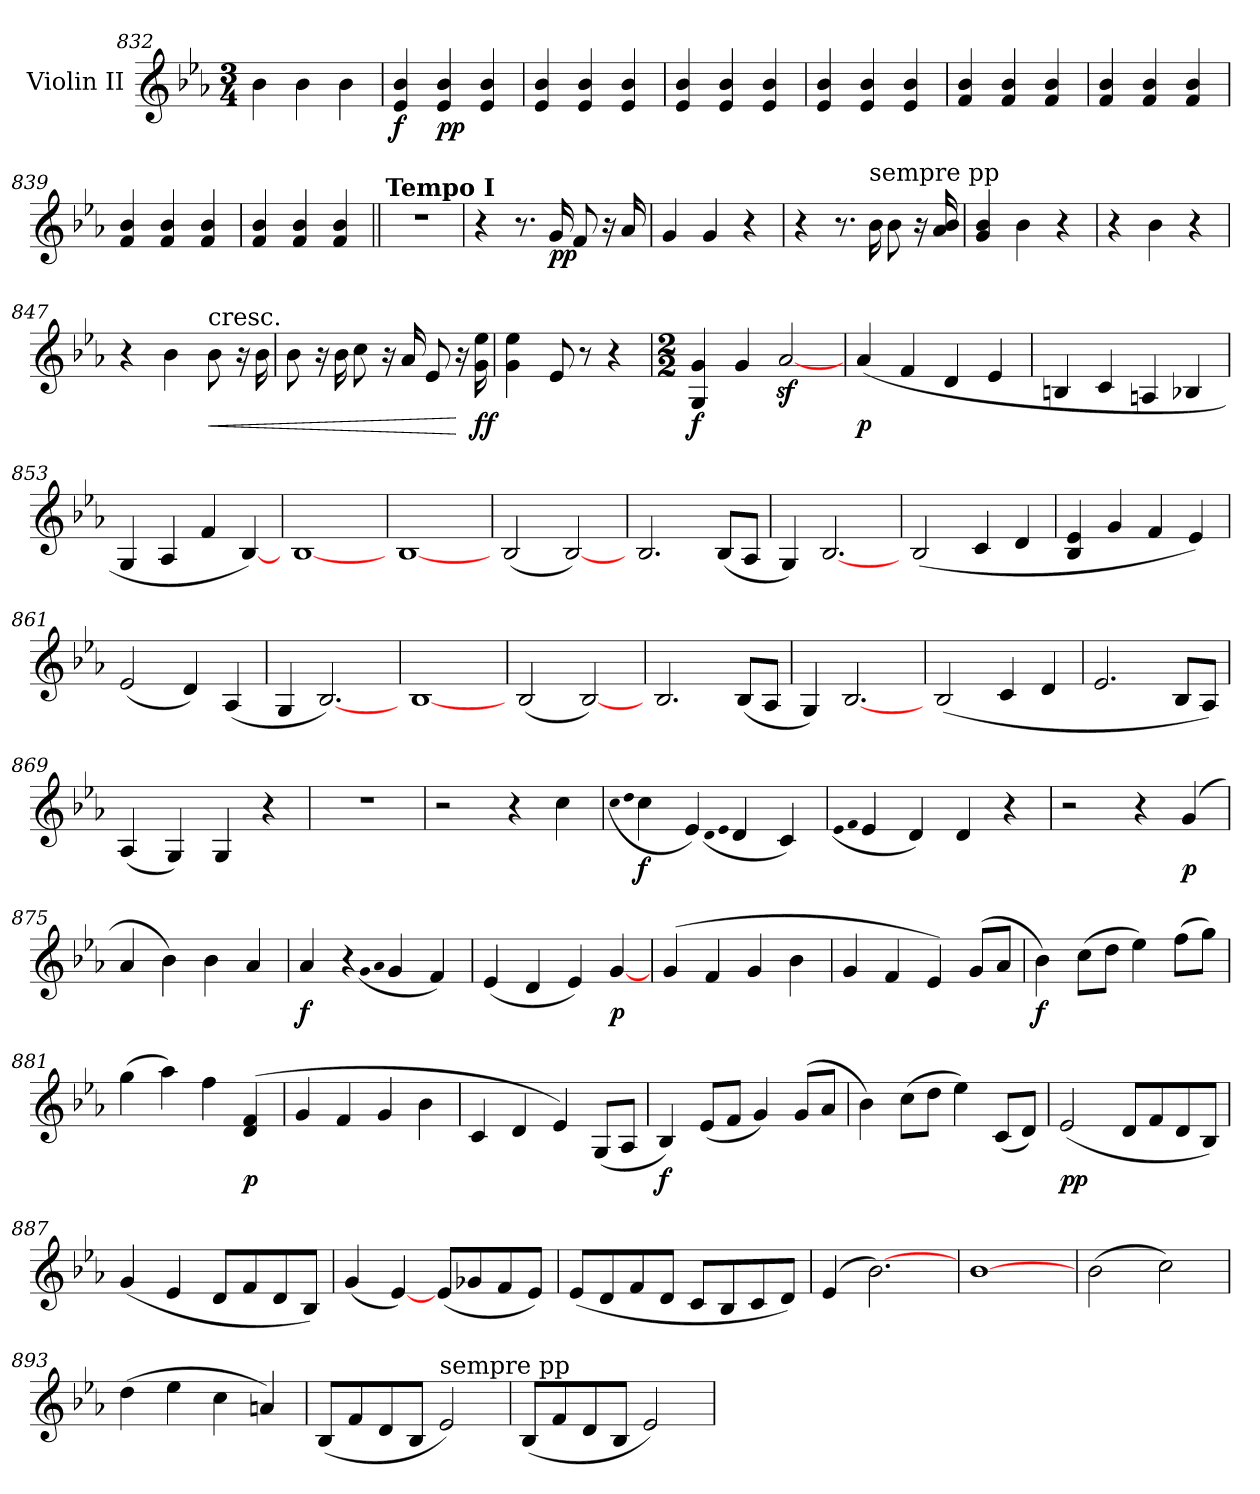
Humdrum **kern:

**kern	**dynam
*part1	*part1
*staff1	*staff1
*I"Violin II	*
*I'Vln	*
*clefG2	*
*k[b-e-a-]	*
*E-:	*
*M3/4	*
=832	=832
4b-	.
4b-	.
4b-	.
=833	=833
4e- 4b-	f
4e- 4b-	pp
4e- 4b-	.
=834	=834
4e- 4b-	.
4e- 4b-	.
4e- 4b-	.
=835	=835
4e- 4b-	.
4e- 4b-	.
4e- 4b-	.
=836	=836
4e- 4b-	.
4e- 4b-	.
4e- 4b-	.
=837	=837
4f 4b-	.
4f 4b-	.
4f 4b-	.
=838	=838
4f 4b-	.
4f 4b-	.
4f 4b-	.
=839	=839
4f 4b-	.
4f 4b-	.
4f 4b-	.
=840	=840
4f 4b-	.
4f 4b-	.
4f 4b-	.
=841||	=841||
!LO:TX:a:B:t=Tempo I	!
2.r	.
=842	=842
4r	.
8.r	.
16g	pp
8f	.
16r	.
16a-	.
=843	=843
4g	.
4g	.
4r	.
=844	=844
4r	.
8.r	.
!LO:TX:a:t=sempre pp	!
16b-	.
8b-	.
16r	.
16a- 16b-	.
=845	=845
4g 4b-	.
4b-	.
4r	.
=846	=846
4r	.
4b-	.
4r	.
=847	=847
4r	.
4b-	.
!LO:TX:a:t=cresc.	!
!	!LO:HP:b
8b-	<
16r	.
16b-	.
=848	=848
8b-	.
16r	.
16b-	.
8cc	.
16r	.
16a-	.
8e-	.
16r	[
16g 16ee-	ff
=849	=849
4g 4ee-	.
8e-	.
8r	.
4r	.
=850	=850
*M2/2	*
4G 4g	f
4g	.
[2a-z	.
=851	=851
(4a-	p
4f	.
4d	.
4e-	.
=852	=852
4Bn	.
4c	.
4An	.
4B-X	.
=853	=853
4G	.
4A-	.
4f	.
[4B-)	.
=854	=854
[1B-	.
=855	=855
[1B-	.
=856	=856
(2B-	.
[2B-)	.
=857	=857
2.B-	.
(8B-/L	.
8A-/J	.
=858	=858
4G)	.
[2.B-	.
=859	=859
(2B-	.
4c	.
4d	.
=860	=860
4B- 4e-	.
4g	.
4f	.
4e-)	.
=861	=861
(2e-	.
4d)	.
(4A-	.
=862	=862
4G	.
[2.B-)	.
=863	=863
[1B-	.
=864	=864
(2B-	.
[2B-)	.
=865	=865
2.B-	.
(8B-/L	.
8A-/J	.
=866	=866
4G)	.
[2.B-	.
=867	=867
(2B-	.
4c	.
4d	.
=868	=868
2.e-	.
8B-/L	.
8A-/J)	.
=869	=869
(4A-	.
4G)	.
4G	.
4r	.
=870	=870
1r	.
=871	=871
2r	.
4r	.
4cc	.
=872	=872
(qqcc	.
qqdd	.
4cc	f
4e-)	.
(qqd	.
qqe-	.
4d	.
4c)	.
=873	=873
(qqe-	.
qqf	.
4e-	.
4d)	.
4d	.
4r	.
=874	=874
2r	.
4r	.
(4g	p
=875	=875
4a-	.
4b-)	.
4b-	.
4a-	.
=876	=876
4a-	f
4r	.
(qqg	.
qqa-	.
4g	.
4f)	.
=877	=877
(4e-	.
4d	.
4e-)	.
[4g	p
=878	=878
(4g	.
4f	.
4g	.
4b-	.
=879	=879
4g	.
4f	.
4e-)	.
(8g/L	.
8a-/J	.
=880	=880
4b-)	f
(8cc\L	.
8dd\J	.
4ee-)	.
(8ff\L	.
8gg\J)	.
=881	=881
(4gg	.
4aa-)	.
4ff	.
(4d 4f	p
=882	=882
4g	.
4f	.
4g	.
4b-	.
=883	=883
4c	.
4d	.
4e-)	.
(8G/L	.
8A-/J	.
=884	=884
4B-)	f
(8e-/L	.
8f/J	.
4g)	.
(8g/L	.
8a-/J	.
=885	=885
4b-)	.
(8cc\L	.
8dd\J	.
4ee-)	.
(8c/L	.
8d/J)	.
=886	=886
(2e-	pp
8d/L	.
8f/	.
8d/	.
8B-/J)	.
=887	=887
(4g	.
4e-	.
8d/L	.
8f/	.
8d/	.
8B-/J)	.
=888	=888
(4g	.
[4e-)	.
(8e-/L	.
8g-X/	.
8f/	.
8e-/J)	.
=889	=889
(8e-/L	.
8d/	.
8f/	.
8d/J	.
8c/L	.
8B-/	.
8c/	.
8d/J)	.
=890	=890
(4e-	.
[2.b-)	.
=891	=891
[1b-	.
=892	=892
(2b-	.
2cc)	.
=893	=893
(4dd	.
4ee-	.
4cc	.
4an)	.
=894	=894
(8B-/L	.
8f/	.
8d/	.
8B-/J	.
!LO:TX:a:t=sempre pp	!
2e-)	.
=895	=895
(8B-/L	.
8f/	.
8d/	.
8B-/J	.
2e-)	.
=	=
*-	*-
